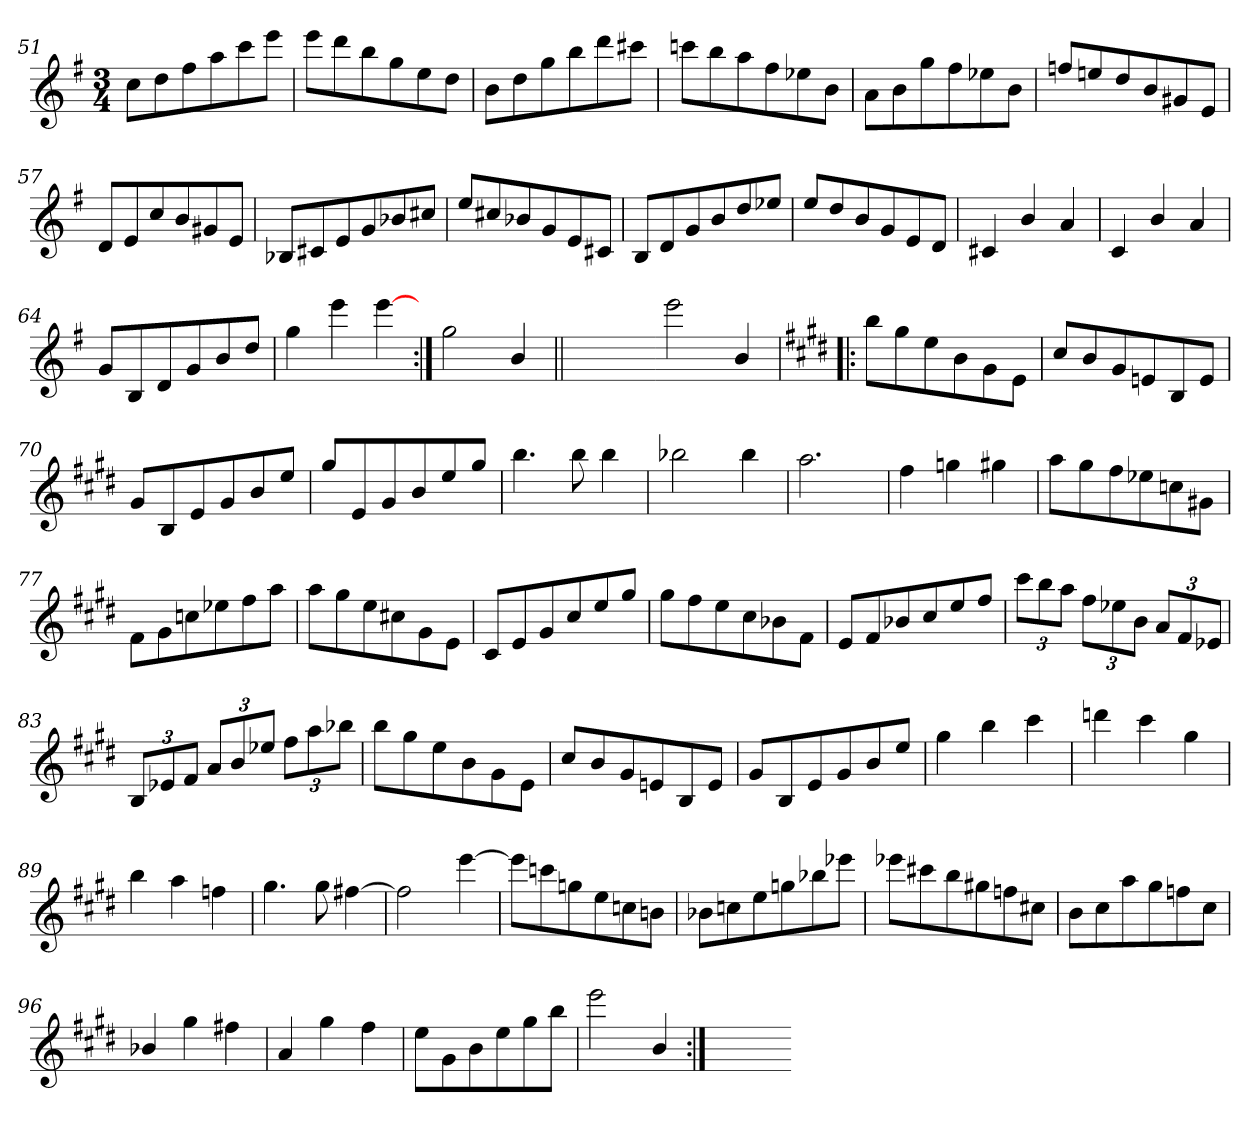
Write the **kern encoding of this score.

**kern
*part1
*staff1
*clefG2
*k[f#]
*G:
*M3/4
=51
8cc\L
8dd\
8ff#\
8aa\
8ccc\
8eee\J
!!LO:LB:g=z
=52
8eee\L
8ddd\
8bb\
8gg\
8ee\
8dd\J
=53
8b\L
8dd\
8gg\
8bb\
8ddd\
8ccc#X\J
=54
8cccn\L
8bb\
8aa\
8ff#\
8ee-X\
8b\J
=55
8a\L
8b\
8gg\
8ff#\
8ee-X\
8b\J
=56
8ffn/L
8een/
8dd/
8b/
8g#X/
8e/J
!!LO:LB:g=z
=57
8d/L
8e/
8cc/
8b/
8g#X/
8e/J
=58
8B-X/L
8c#X/
8e/
8g/
8b-X/
8cc#X/J
=59
8ee/L
8cc#X/
8b-X/
8g/
8e/
8c#X/J
=60
8B/L
8d/
8g/
8b/
8dd/
8ee-X/J
=61
8ee/L
8dd/
8b/
8g/
8e/
8d/J
!!LO:LB:g=z
=62
4c#X/
4b/
4a/
=63
4c/
4b/
4a/
=64
8g/L
8B/
8d/
8g/
8b/
8dd/J
=65
4gg\
4eee\
[4eee\
=66:|!
2gg\
4b/
=66X661||
2.ryy
!!LO:LB:g=z
=67-
2eee\
4b/
=68!|:
*k[f#c#g#d#]
*E:
8bb\L
8gg#\
8ee\
8b\
8g#\
8e\J
=69
8cc#/L
8b/
8g#/
8en/
8B/
8e/J
=70
8g#/L
8B/
8e/
8g#/
8b/
8ee/J
=71
8gg#/L
8e/
8g#/
8b/
8ee/
8gg#/J
!!LO:LB:g=z
=72
4.bb\
8bb\
4bb\
=73
2bb-X\
4bb-\
=74
2.aa\
=75
4ff#\
4ggn\
4gg#X\
=76
8aa\L
8gg#\
8ff#\
8ee-X\
8ccn\
8g#X\J
=77
8f#\L
8g#\
8ccn\
8ee-X\
8ff#\
8aa\J
!!LO:LB:g=z
=78
8aa\L
8gg#\
8ee\
8cc#X\
8g#\
8e\J
=79
8c#/L
8e/
8g#/
8cc#/
8ee/
8gg#/J
=80
8gg#\L
8ff#\
8ee\
8cc#\
8b-X\
8f#\J
=81
8e/L
8f#/
8b-X/
8cc#/
8ee/
8ff#/J
=82
*Xbrackettup
12ccc#\L
12bb\
12aa\J
12ff#\L
12ee-X\
12b\J
12a/L
12f#/
12e-X/J
!!LO:LB:g=z
=83
12B/L
12e-X/
12f#/J
12a/L
12b/
12ee-X/J
12ff#\L
12aa\
12bb-X\J
=84
8bb\L
8gg#\
8ee\
8b\
8g#\
8e\J
=85
8cc#/L
8b/
8g#/
8en/
8B/
8e/J
=86
8g#/L
8B/
8e/
8g#/
8b/
8ee/J
=87
4gg#\
4bb\
4ccc#\
!!LO:LB:g=z
=88
4dddn\
4ccc#\
4gg#\
=89
4bb\
4aa\
4ffn\
=90
4.gg#\
8gg#\
[4ff#X\
=91
2ff#\]
[4eee\
=92
8eee\L]
8cccn\
8ggn\
8ee\
8ccn\
8bn\J
=93
8b-X\L
8ccn\
8ee\
8ggn\
8bb-X\
8eee-X\J
=94
8eee-X\L
8ccc#X\
8bb\
8gg#X\
8ffn\
8cc#X\J
!!LO:LB:g=z
=95
8b\L
8cc#\
8aa\
8gg#\
8ffn\
8cc#\J
=96
4b-X/
4gg#\
4ff#X\
=97
4a/
4gg#\
4ff#\
=98
8ee\L
8g#\
8b\
8ee\
8gg#\
8bb\J
=99
2eee\
4b/
=100:|!
2.ryy
=-
*-
